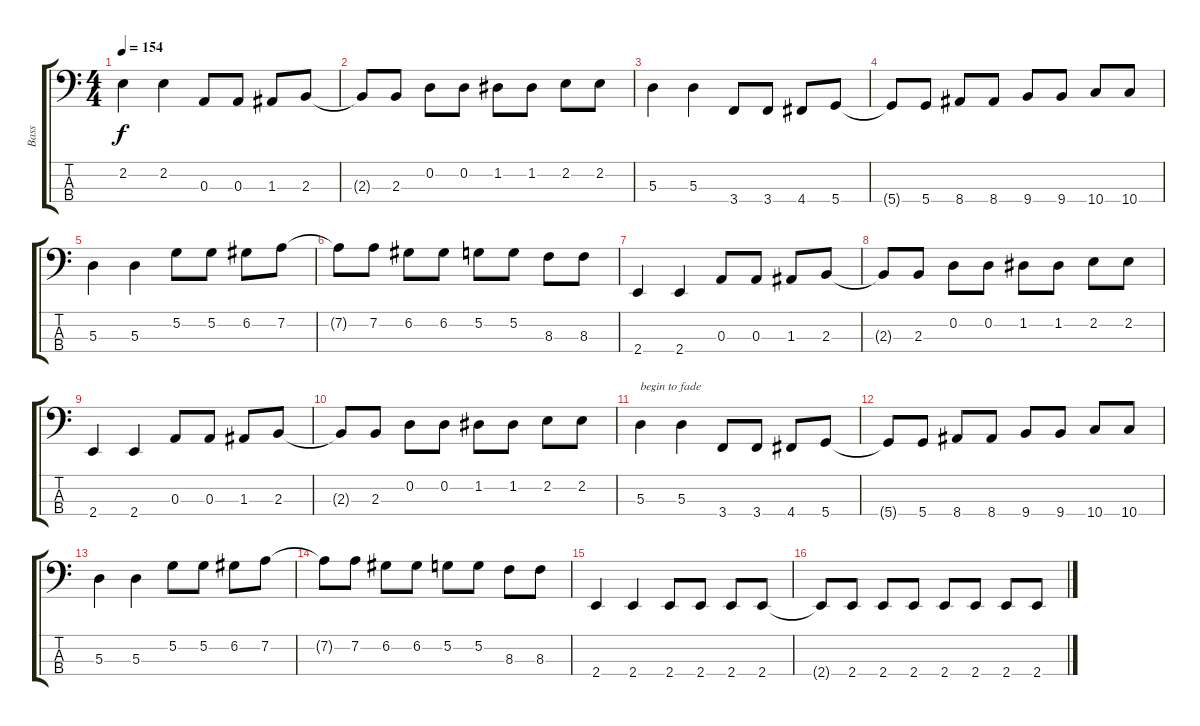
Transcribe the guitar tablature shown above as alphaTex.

\track ("Bass" "Bass") {instrument electricbassfinger}
\staff {score tabs}
\tuning (G2 D2 A1 D1) {hide}
\ts (4 4)
\tempo 154
\clef f4
\ks c
2.2.4{dy f} 2.2.4 0.3.8 0.3.8 1.3.8 2.3.8 |
2.3{t}.8 2.3.8 0.2.8 0.2.8 1.2.8 1.2.8 2.2.8 2.2.8 |
5.3.4 5.3.4 3.4.8 3.4.8 4.4.8 5.4.8 |
5.4{t}.8 5.4.8 8.4.8 8.4.8 9.4.8 9.4.8 10.4.8 10.4.8 |
5.3.4 5.3.4 5.2.8 5.2.8 6.2.8 7.2.8 |
7.2{t}.8 7.2.8 6.2.8 6.2.8 5.2.8 5.2.8 8.3.8 8.3.8 |
2.4.4 2.4.4 0.3.8 0.3.8 1.3.8 2.3.8 |
2.3{t}.8 2.3.8 0.2.8 0.2.8 1.2.8 1.2.8 2.2.8 2.2.8 |
2.4.4 2.4.4 0.3.8 0.3.8 1.3.8 2.3.8 |
2.3{t}.8 2.3.8 0.2.8 0.2.8 1.2.8 1.2.8 2.2.8 2.2.8 |
5.3.4{txt "begin to fade" volume 12} 5.3.4 3.4.8 3.4.8 4.4.8 5.4.8 |
5.4{t}.8 5.4.8 8.4.8 8.4.8 9.4.8 9.4.8 10.4.8 10.4.8 |
5.3.4 5.3.4 5.2.8 5.2.8 6.2.8 7.2.8 |
7.2{t}.8{volume 11} 7.2.8 6.2.8 6.2.8 5.2.8 5.2.8 8.3.8 8.3.8 |
2.4.4 2.4.4 2.4.8 2.4.8 2.4.8 2.4.8 |
2.4{t}.8{volume 9} 2.4.8 2.4.8 2.4.8 2.4.8 2.4.8 2.4.8 2.4.8
